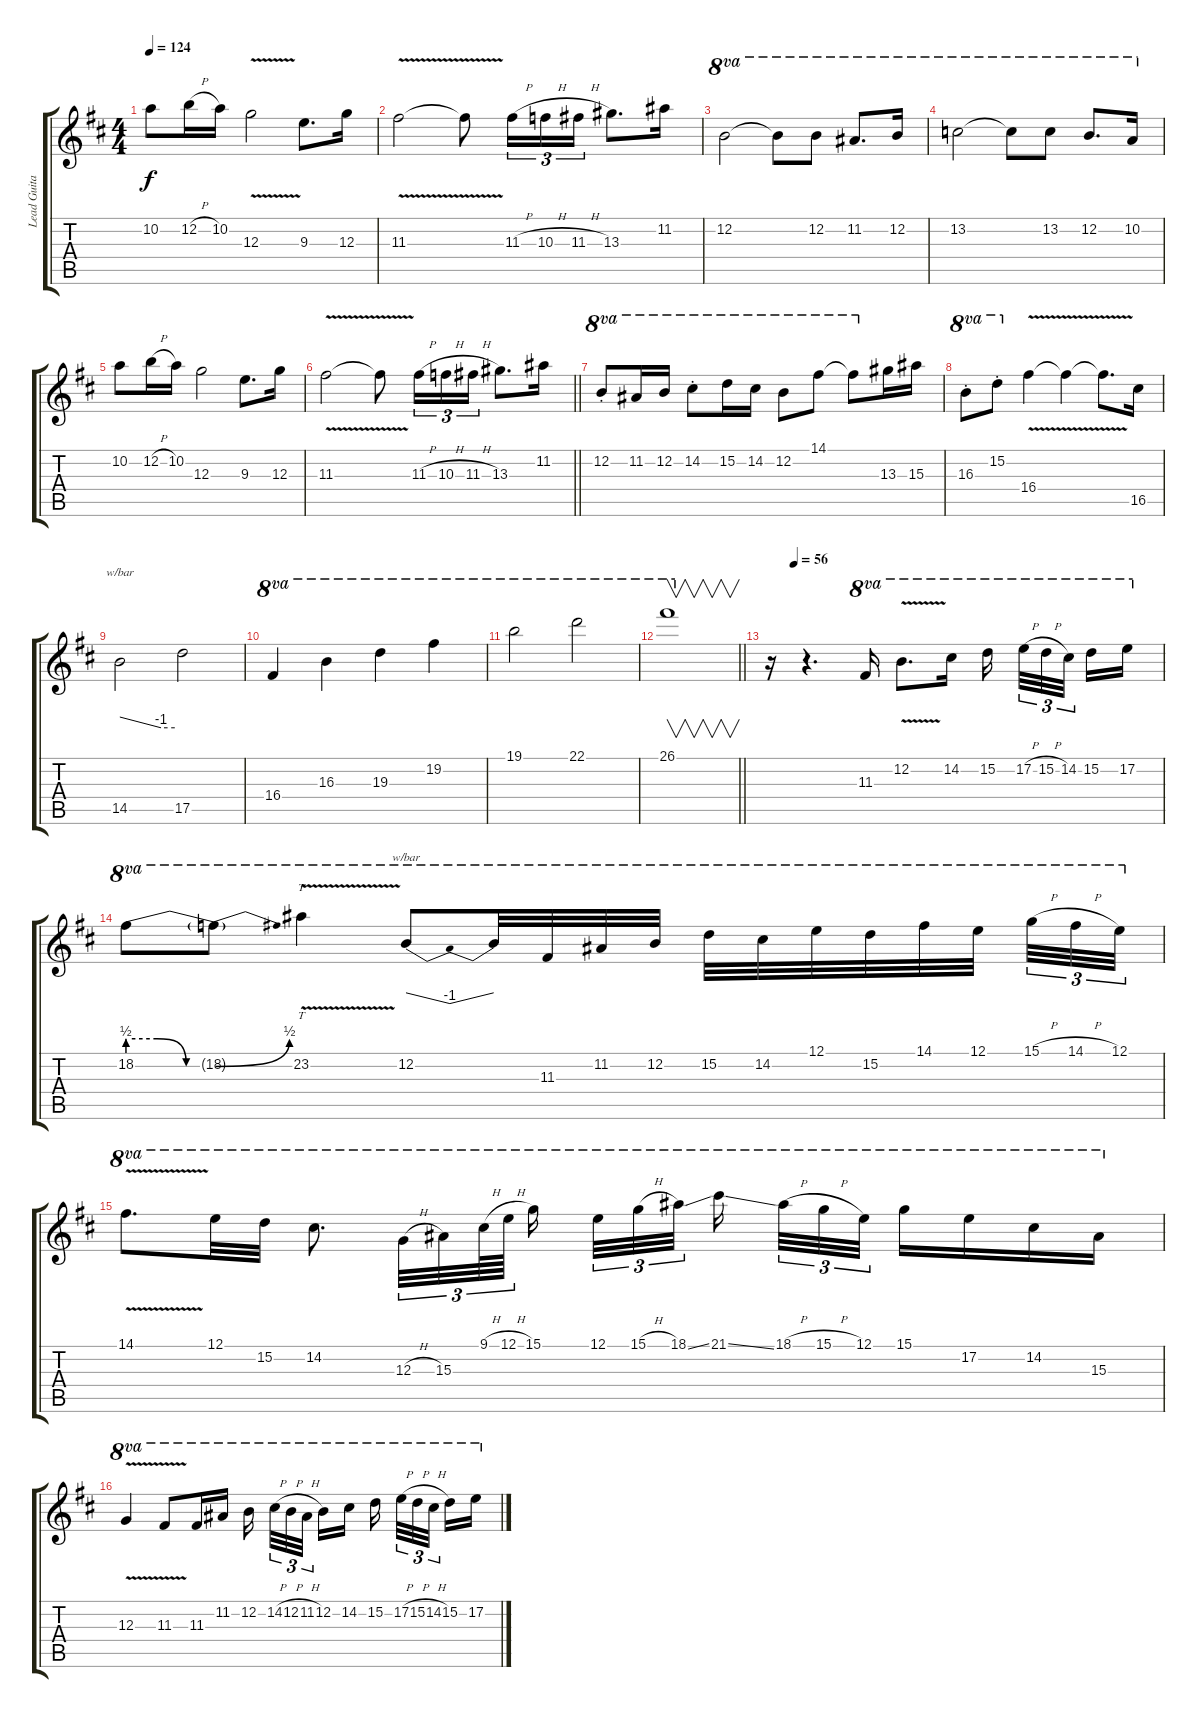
\track ("Lead Guitar" "Lead Guita") {instrument distortionguitar}
\staff {score tabs}
\tuning (E4 B3 G3 D3 A2 E2) {hide}
\ts (4 4)
\tempo 124
\clef g2
\ks bminor
10.2.8{dy f} 12.2{h}.16 10.2.16 12.3{v}.2 9.3.8{d} 12.3.16 |
\ks d
11.3{v}.2 11.3{t}.8 11.3{h}.16{tu (3 2)} 10.3{h}.16{tu (3 2)} 11.3{h}.16{tu (3 2)} 13.3.8{d} 11.2.16 |
\ks bminor
12.2.2{ot 8va} 12.2{t}.8{ot 8va} 12.2.8{ot 8va} 11.2.8{d ot 8va} 12.2.16{ot 8va} |
13.2.2{ot 8va} 13.2{t}.8{ot 8va} 13.2.8{ot 8va} 12.2.8{d ot 8va} 10.2.16{ot 8va} |
10.2.8 12.2{h}.16 10.2.16 12.3.2 9.3.8{d} 12.3.16 |
\barLineRight lightlight
\ks d
11.3{v}.2 11.3{t}.8 11.3{h}.16{tu (3 2)} 10.3{h}.16{tu (3 2)} 11.3{h}.16{tu (3 2)} 13.3.8{d} 11.2.16 |
\ks bminor
12.2{st}.8{ot 8va} 11.2.16{ot 8va} 12.2.16{ot 8va} 14.2{st}.8{ot 8va} 15.2.16{ot 8va} 14.2.16{ot 8va} 12.2.8{ot 8va} 14.1.8{ot 8va} 14.1{t}.8{ot 8va} 13.3.16 15.3.16 |
\ks d
16.3{st}.8{ot 8va} 15.2{st}.8{ot 8va} 16.4{v}.4 16.4{v t}.4 16.4{v t}.8{d} 16.5.16 |
\ks bminor
14.5.2{tbe (custom default 0 0 45 -4 60 -4)} 17.5.2 |
16.4.4{ot 8va} 16.3.4{ot 8va} 19.3.4{ot 8va} 19.2.4{ot 8va} |
19.1.2{ot 8va} 22.1.2{ot 8va} |
\barLineRight lightlight
26.1.1{v ot 8va} |
\tempo (56 0.0625)
\ks d
r.16 r.4{d} 11.3.16{ot 8va} 12.2{v}.8{d ot 8va} 14.2.16{ot 8va} 15.2.16{ot 8va beam splitsecondary} 17.2{h}.32{tu (3 2) ot 8va} 15.2{h}.32{tu (3 2) ot 8va} 14.2.32{tu (3 2) ot 8va beam splitsecondary} 15.2.16{ot 8va} 17.2.16{ot 8va} |
\ks bminor
18.2{be (custom 0 2 20 2 40 0 60 0)}.8{ot 8va} 18.2{be (bend 0 0 60 2) t}.8{ot 8va} 23.2{v}.4{tt ot 8va} 12.2.8{tbe (dip default 0 0 30 -4 60 0) ot 8va} 12.2{t}.32{ot 8va} 11.3.32{ot 8va} 11.2.32{ot 8va} 12.2.32{ot 8va} 15.2.32{ot 8va} 14.2.32{ot 8va} 12.1.32{ot 8va} 15.2.32{ot 8va} 14.1.32{ot 8va} 12.1.32{ot 8va beam splitsecondary} 15.1{h}.32{tu (3 2) ot 8va} 14.1{h}.32{tu (3 2) ot 8va} 12.1.32{tu (3 2) ot 8va} |
\ks d
14.1{v}.8{d ot 8va} 12.1.32{ot 8va} 15.2.32{ot 8va} 14.2.8{d ot 8va} 12.3{h}.32{tu (3 2) ot 8va} 15.3.32{tu (3 2) ot 8va} 9.1{h}.64{tu (3 2) ot 8va} 12.1{h}.64{tu (3 2) ot 8va} 15.1.16{ot 8va beam splitsecondary} 12.1.32{tu (3 2) ot 8va} 15.1{h}.32{tu (3 2) ot 8va} 18.1{ss}.32{tu (3 2) ot 8va beam splitsecondary} 21.1{ss}.16{ot 8va beam splitsecondary} 18.1{h}.32{tu (3 2) ot 8va} 15.1{h}.32{tu (3 2) ot 8va} 12.1.32{tu (3 2) ot 8va} 15.1.16{ot 8va} 17.2.16{ot 8va} 14.2.16{ot 8va} 15.3.16{ot 8va} |
\ks bminor
12.3{v}.4{ot 8va} 11.3{v}.8{ot 8va} 11.3.16{ot 8va} 11.2.16{ot 8va} 12.2.16{ot 8va beam splitsecondary} 14.2{h}.32{tu (3 2) ot 8va} 12.2{h}.32{tu (3 2) ot 8va} 11.2{h}.32{tu (3 2) ot 8va beam splitsecondary} 12.2.16{ot 8va} 14.2.16{ot 8va} 15.2.16{ot 8va beam splitsecondary} 17.2{h}.32{tu (3 2) ot 8va} 15.2{h}.32{tu (3 2) ot 8va} 14.2{h}.32{tu (3 2) ot 8va beam splitsecondary} 15.2.16{ot 8va} 17.2.16{ot 8va}
